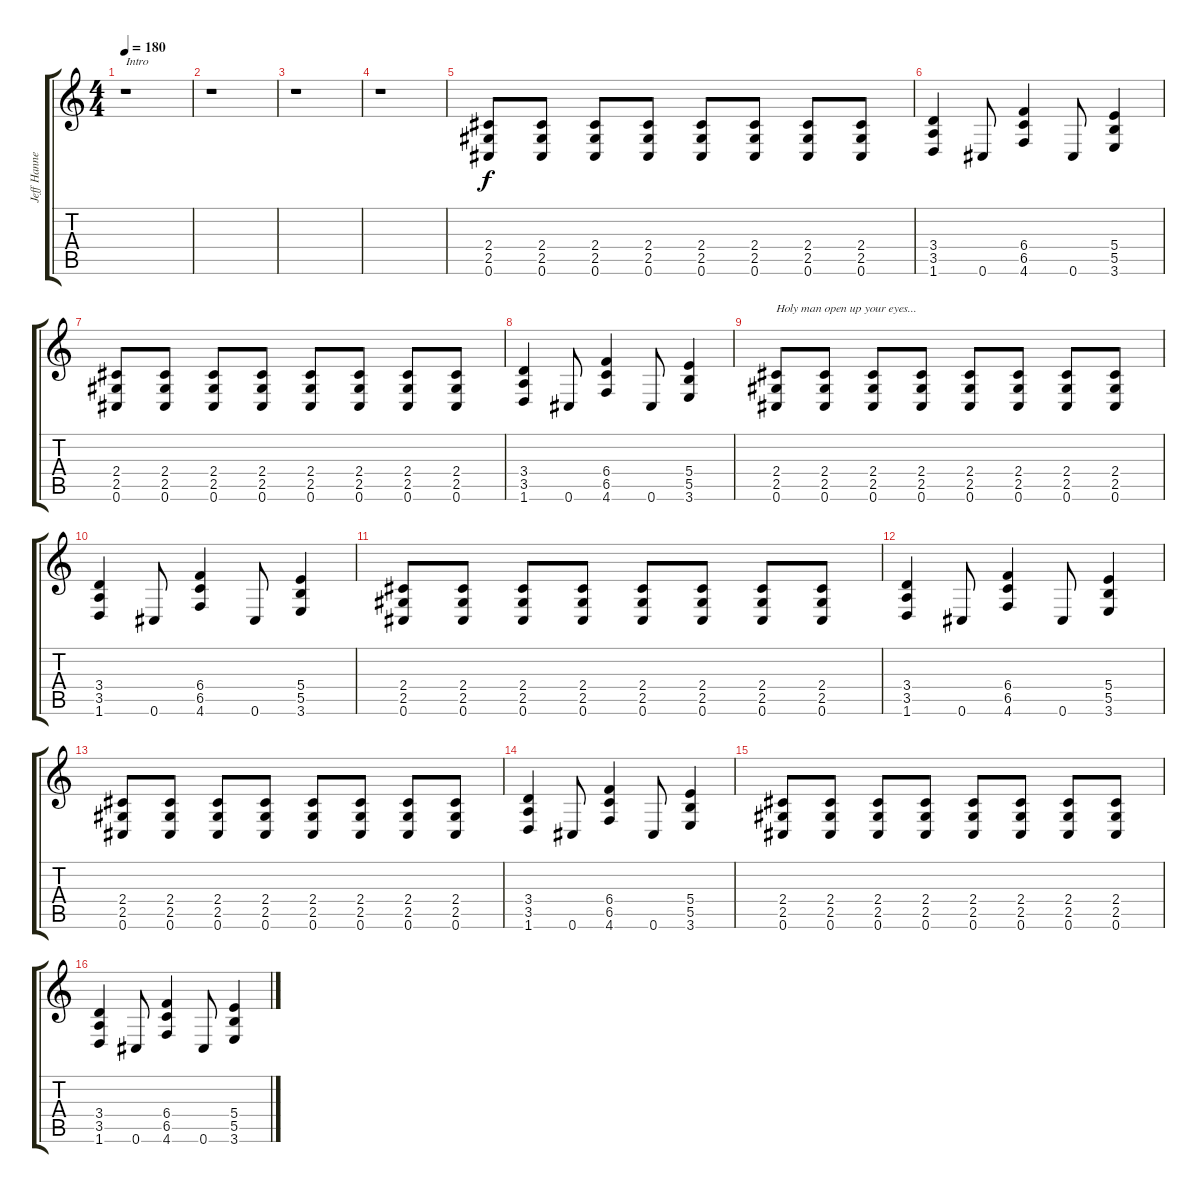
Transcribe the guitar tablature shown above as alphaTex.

\track ("Jeff Hanneman" "Jeff Hanne") {instrument distortionguitar}
\staff {score tabs}
\tuning (Db4 Ab3 E3 B2 Gb2 Db2) {hide}
\ts (4 4)
\tempo 180
\clef g2
\ks c
r.1{txt "Intro" dy f instrument distortionguitar} |
r.1 |
r.1 |
r.1 |
(2.4 2.5 0.6).8 (2.4 2.5 0.6).8 (2.4 2.5 0.6).8 (2.4 2.5 0.6).8 (2.4 2.5 0.6).8 (2.4 2.5 0.6).8 (2.4 2.5 0.6).8 (2.4 2.5 0.6).8 |
(3.4 3.5 1.6).4 0.6.8 (6.4 6.5 4.6).4 0.6.8 (5.4 5.5 3.6).4 |
(2.4 2.5 0.6).8 (2.4 2.5 0.6).8 (2.4 2.5 0.6).8 (2.4 2.5 0.6).8 (2.4 2.5 0.6).8 (2.4 2.5 0.6).8 (2.4 2.5 0.6).8 (2.4 2.5 0.6).8 |
(3.4 3.5 1.6).4 0.6.8 (6.4 6.5 4.6).4 0.6.8 (5.4 5.5 3.6).4 |
(2.4 2.5 0.6).8{txt "Holy man open up your eyes..."} (2.4 2.5 0.6).8 (2.4 2.5 0.6).8 (2.4 2.5 0.6).8 (2.4 2.5 0.6).8 (2.4 2.5 0.6).8 (2.4 2.5 0.6).8 (2.4 2.5 0.6).8 |
(3.4 3.5 1.6).4 0.6.8 (6.4 6.5 4.6).4 0.6.8 (5.4 5.5 3.6).4 |
(2.4 2.5 0.6).8 (2.4 2.5 0.6).8 (2.4 2.5 0.6).8 (2.4 2.5 0.6).8 (2.4 2.5 0.6).8 (2.4 2.5 0.6).8 (2.4 2.5 0.6).8 (2.4 2.5 0.6).8 |
(3.4 3.5 1.6).4 0.6.8 (6.4 6.5 4.6).4 0.6.8 (5.4 5.5 3.6).4 |
(2.4 2.5 0.6).8 (2.4 2.5 0.6).8 (2.4 2.5 0.6).8 (2.4 2.5 0.6).8 (2.4 2.5 0.6).8 (2.4 2.5 0.6).8 (2.4 2.5 0.6).8 (2.4 2.5 0.6).8 |
(3.4 3.5 1.6).4 0.6.8 (6.4 6.5 4.6).4 0.6.8 (5.4 5.5 3.6).4 |
(2.4 2.5 0.6).8 (2.4 2.5 0.6).8 (2.4 2.5 0.6).8 (2.4 2.5 0.6).8 (2.4 2.5 0.6).8 (2.4 2.5 0.6).8 (2.4 2.5 0.6).8 (2.4 2.5 0.6).8 |
(3.4 3.5 1.6).4 0.6.8 (6.4 6.5 4.6).4 0.6.8 (5.4 5.5 3.6).4
